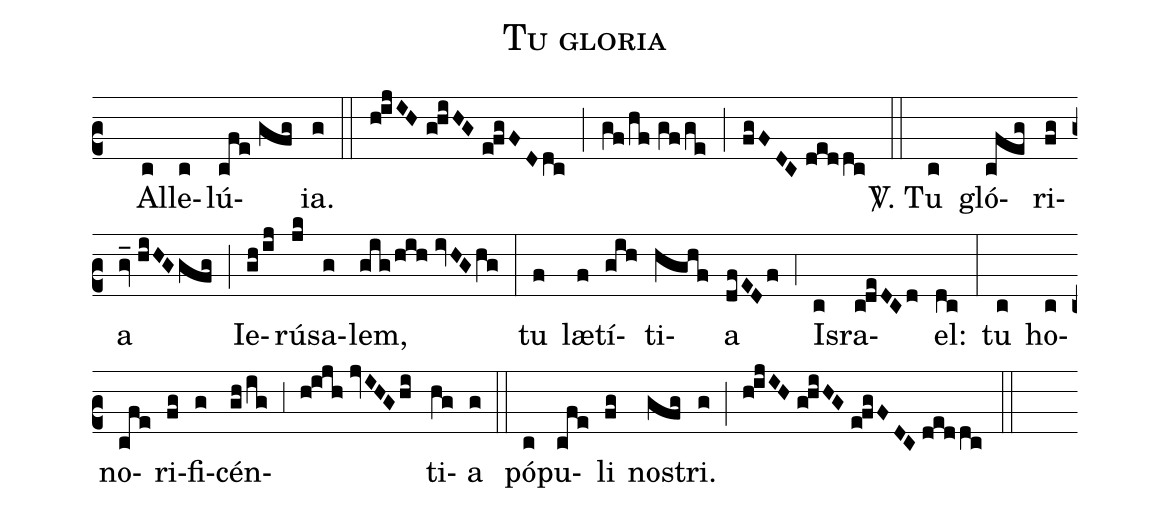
name:Tu gloria;
mode:VII;
office-part:Alleluia;
%%
(c2) () Al(c)le(c)lú(cfe//gfg)ia.(g) (::) (h!ijIH//g!hiHG//e!fgFDdc) (;) (gf/hf//gf/ge) (;) (fgFDC//deddc) (::) <sp>V/</sp>. Tu(c) gló(cfeg)ri(fg)a(gv_//hiHGgfg) (;) Ie(gh/ij)rú(jk)sa(g)lem,(gig/hih//ivHG/hg) (:) tu(f) læ(f)tí(gih)ti(hghf)a(dfEDf) (,4) Is(c)ra(c!deDCd)el:(dc) (:) tu(c) ho(c)no(cfe)ri(fg)fi(g)cén(gh/ig)(,3)(h!ijh//jvIHG/hi)ti(hg)a(g) (::) pó(c)pu(cfe)li(fg) no(gfg)stri.(g) (;) (h!ijIH//g!hiHG//e!fgFDC//deddc) (::)
